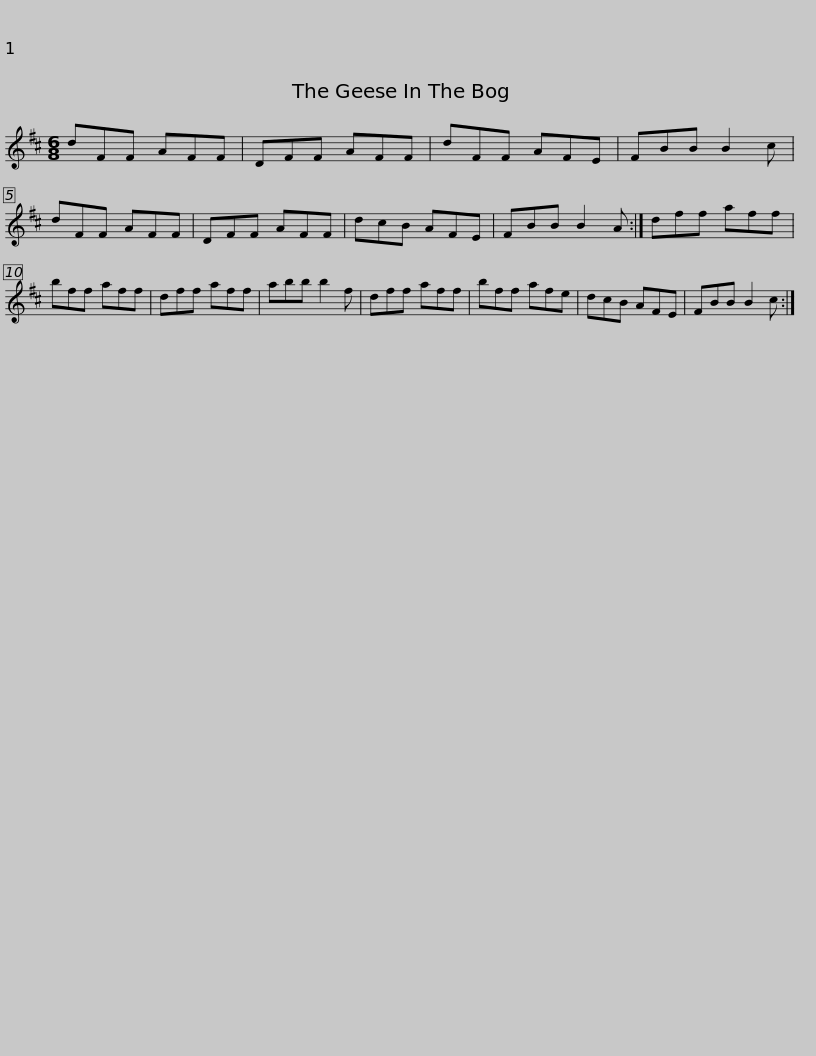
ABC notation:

X:1
L:1/8
M:6/8
I:linebreak $
K:D
V:1 treble
V:1
 dFF AFF | DFF AFF | dFF AFE | FBB B2 c | dFF AFF | %5
 DFF AFF | dcB AFE |$ FBB B2 A :| dff aff | bff aff | %10
 dff aff | abb b2 f | dff aff | bff afe |$ dcB AFE | %15
 FBB B2 c :| %16
